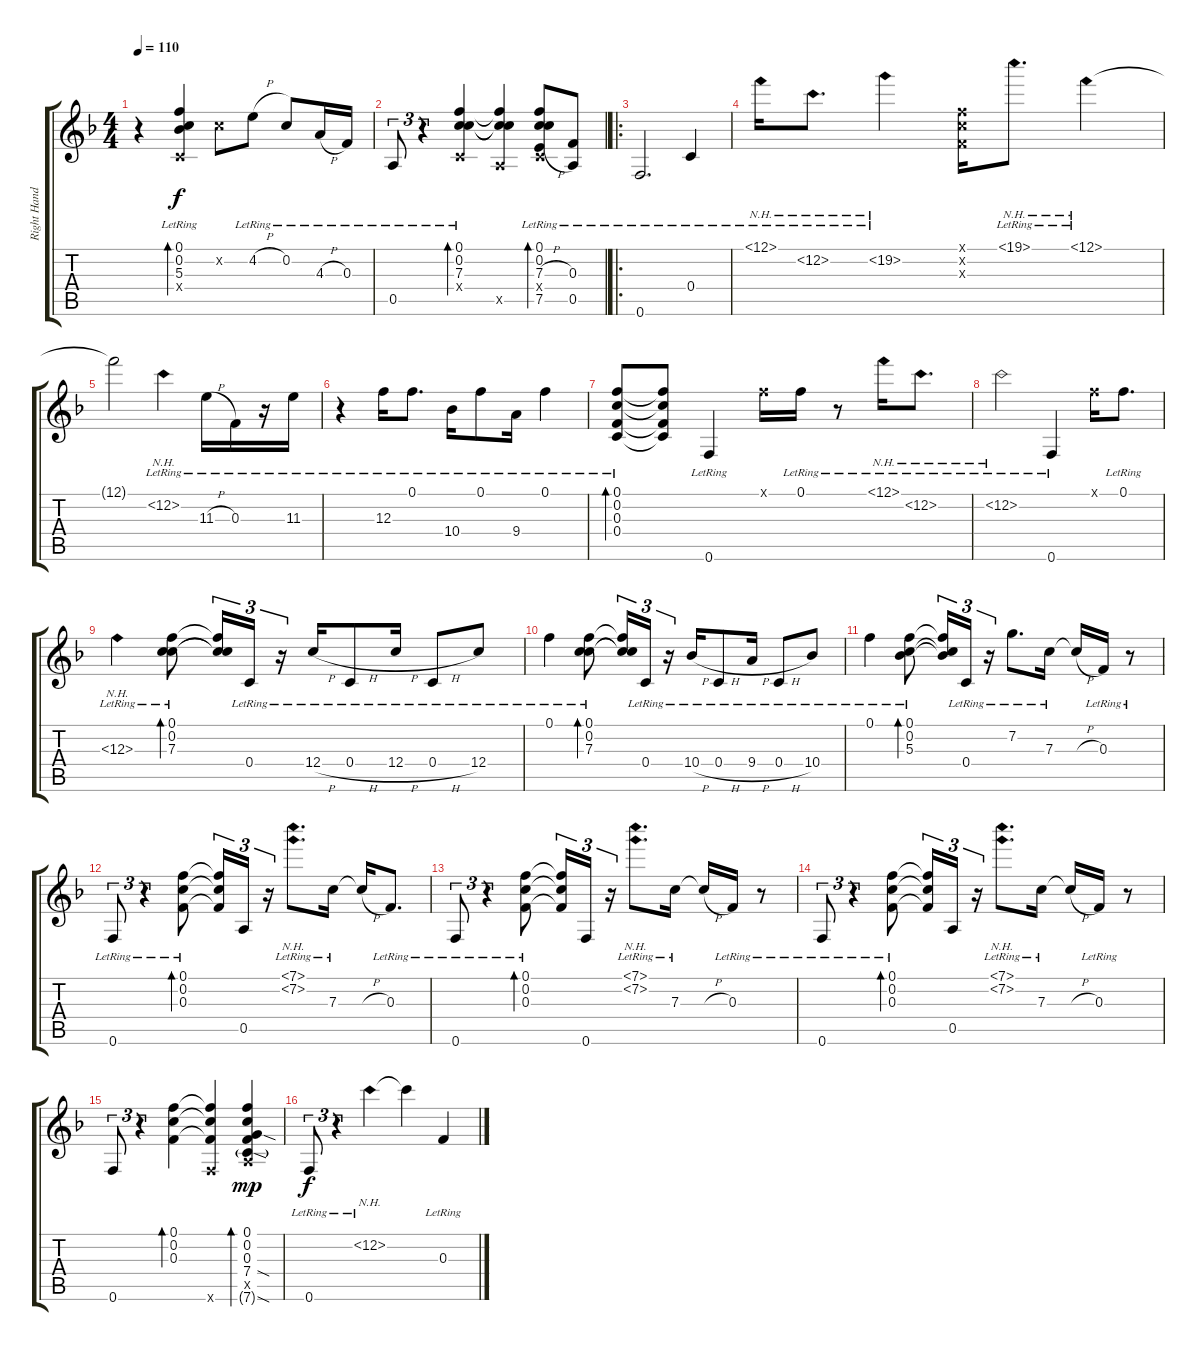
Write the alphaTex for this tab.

\track ("Right Hand" "Right Hand") {instrument acousticguitarsteel}
\staff {score tabs}
\tuning (F4 C4 F3 C3 A2 F2) {hide}
\ts (4 4)
\tempo 110
\clef g2
\ks f
r.4{dy f} (0.1 0.2 5.3{lr} 0.4{x}).4{bd 60} 0.2{x}.8 4.2{h lr}.8 0.2{lr}.8 4.3{h lr}.16 0.3{lr}.16 |
0.5{lr}.8{tu (3 2)} r.4{tu (3 2)} (0.1 0.2 7.3{lr} 0.4{x}).4{bd 60} (0.1{t} 0.2{t} 7.3{t} 0.5{x}).4 (0.1 0.2 7.3{h lr} 0.4{x} 7.5{h}).8{bd 60} (0.3{lr} 0.5).8 |
\ro
0.6{lr}.2{d} 0.4{lr}.4 |
12.1{nh lr}.16 12.2{nh lr}.8{d} 19.2{nh lr}.4 (0.1{x} 0.2{x} 0.3{x}).16 19.1{nh lr}.8{d} 12.1{nh lr}.4 |
12.1{t}.2 12.2{nh lr}.4 11.3{h lr}.16 0.3{lr}.16 r.16 11.3{lr}.16 |
r.4 12.3{lr}.16 0.1{lr}.8{d} 10.4{lr}.16 0.1{lr}.8 9.4{lr}.16 0.1{lr}.4 |
(0.1 0.2{lr} 0.3 0.4).8{bd 60} (0.1{t} 0.2{t} 0.3{t} 0.4{t}).8 0.6{lr}.4 0.1{x}.16 0.1{lr}.16 r.8 12.1{nh lr}.16 12.2{nh lr}.8{d} |
12.2{nh lr}.2 0.6{lr}.4 0.1{x}.16 0.1{lr}.8{d} |
12.3{nh lr}.4 (0.1 0.2 7.3{lr}).8{bd 60} (0.1{t} 0.2{t} 7.3{t}).16{tu (3 2)} 0.4{lr}.16{tu (3 2)} r.16{tu (3 2)} 12.4{h lr}.16 0.4{h lr}.8 12.4{h lr}.16 0.4{h lr}.8 12.4{lr}.8 |
0.1{lr}.4 (0.1{lr} 0.2 7.3).8{bd 60} (0.1{t} 0.2{t} 7.3{t}).16{tu (3 2)} 0.4{lr}.16{tu (3 2)} r.16{tu (3 2)} 10.4{h lr}.16 0.4{h lr}.8 9.4{h lr}.16 0.4{h lr}.8 10.4{lr}.8 |
0.1{lr}.4 (0.1{lr} 0.2 5.3).8{bd 60} (0.1{t} 0.2{t} 5.3{t}).16{tu (3 2)} 0.4{lr}.16{tu (3 2)} r.16{tu (3 2)} 7.2{lr}.8{d} 7.3{lr}.16 7.3{h t}.16 0.3{lr}.16 r.8 |
0.6{lr}.8{tu (3 2)} r.4{tu (3 2)} (0.1 0.2 0.3{lr}).8{bd 60} (0.1{t} 0.2{t} 0.3{t}).16{tu (3 2)} 0.5.16{tu (3 2)} r.16{tu (3 2)} (7.1{nh} 7.2{nh lr}).8{d} 7.3{lr}.16 7.3{h t}.16 0.3{lr}.8{d} |
0.6{lr}.8{tu (3 2)} r.4{tu (3 2)} (0.1 0.2 0.3{lr}).8{bd 60} (0.1{t} 0.2{t} 0.3{t}).16{tu (3 2)} 0.6.16{tu (3 2)} r.16{tu (3 2)} (7.1{nh} 7.2{nh lr}).8{d} 7.3{lr}.16 7.3{h t}.16 0.3{lr}.16 r.8 |
0.6{lr}.8{tu (3 2)} r.4{tu (3 2)} (0.1 0.2 0.3{lr}).8{bd 60} (0.1{t} 0.2{t} 0.3{t}).16{tu (3 2)} 0.5.16{tu (3 2)} r.16{tu (3 2)} (7.1{nh} 7.2{nh lr}).8{d} 7.3{lr}.16 7.3{h t}.16 0.3{lr}.16 r.8 |
0.6.8{tu (3 2)} r.4{tu (3 2)} (0.1 0.2 0.3).4{bd 60} (0.1{t} 0.2{t} 0.3{t} 0.6{x}).4 (0.1 0.2 0.3 7.4{sod} 0.5{x} 7.6{sod g}).4{bd 60 dy mp} |
0.6{lr}.8{tu (3 2) dy f} r.4{tu (3 2)} 12.2{nh lr}.4 12.2{t}.4 0.3{lr}.4
